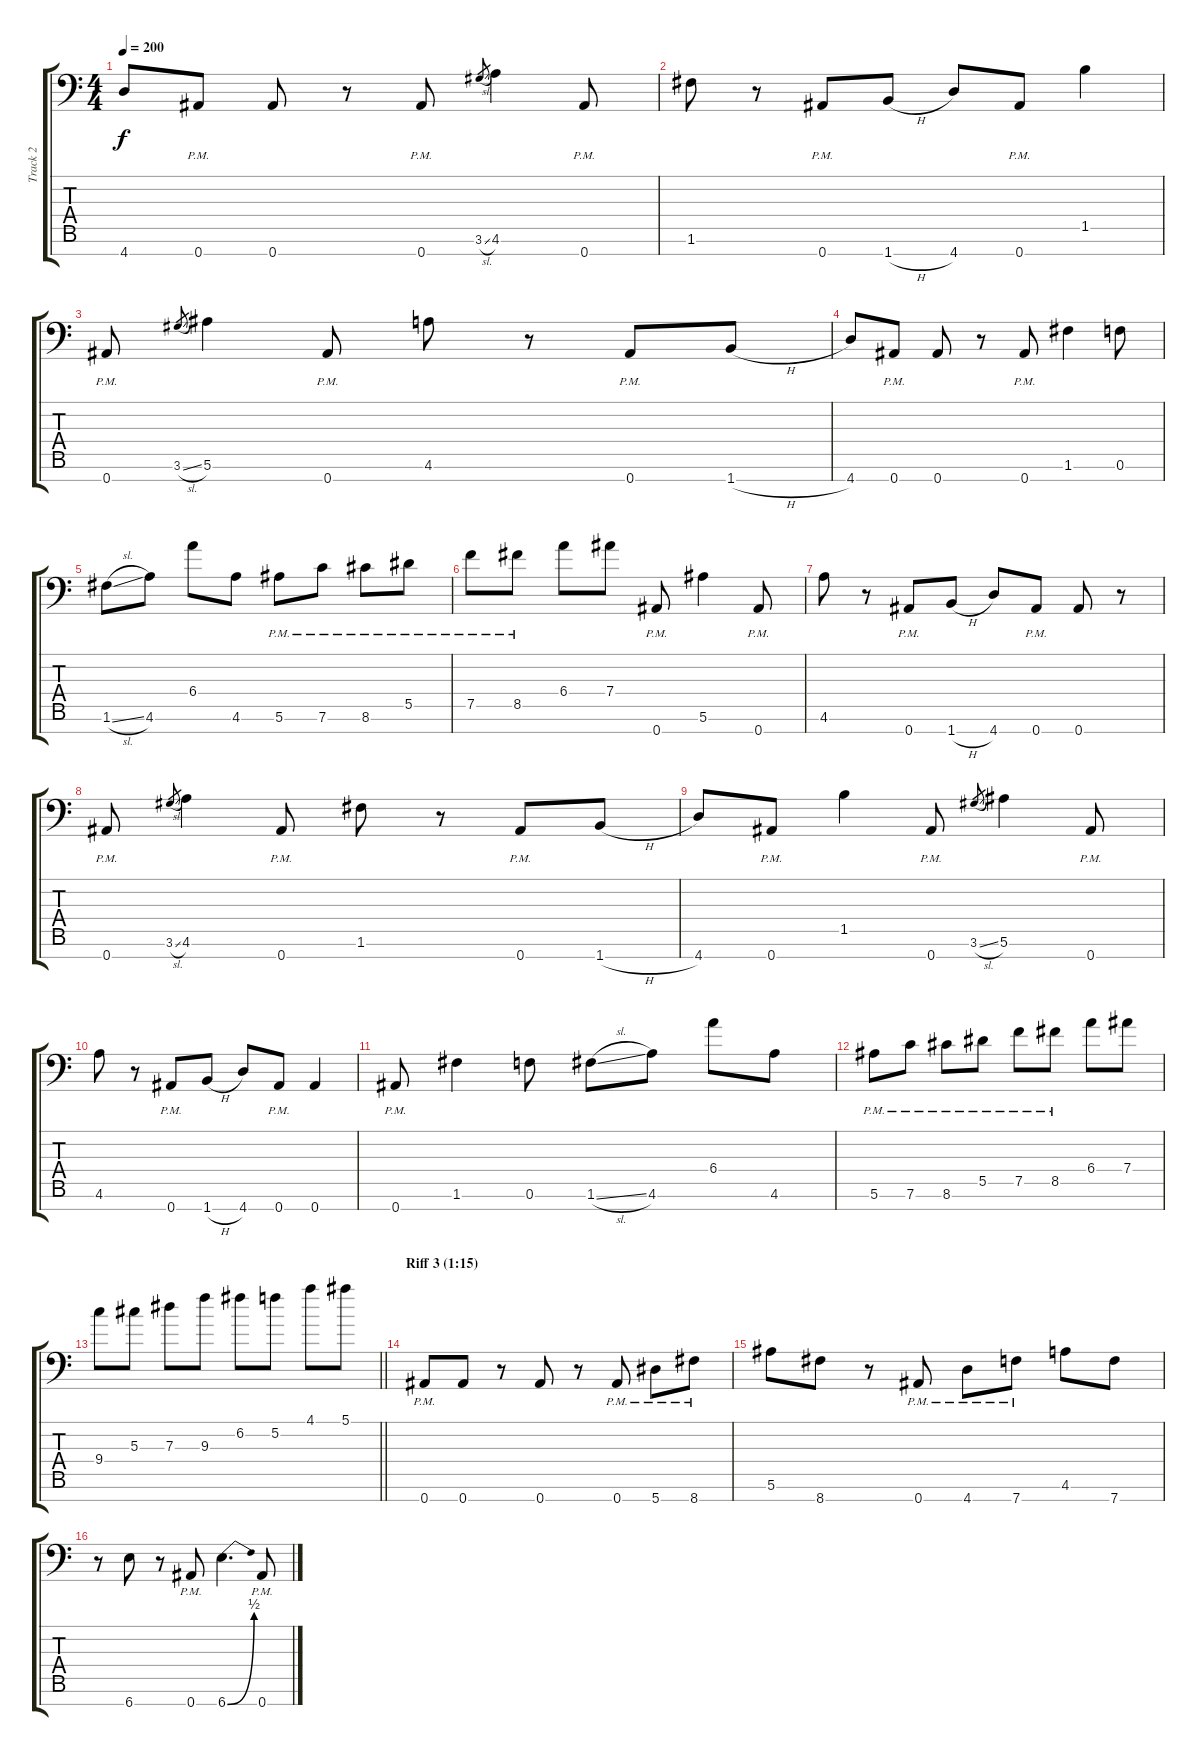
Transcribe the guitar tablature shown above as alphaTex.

\track ("Track 2" "Track 2") {instrument distortionguitar}
\staff {score tabs}
\tuning (F4 C4 Ab3 Eb3 Bb2 F2 Bb1) {hide}
\ts (4 4)
\tempo 200
\clef f4
\ks c
4.7.8{dy f} 0.7{pm}.8 0.7.8 r.8 0.7{pm}.8 3.6{sl}.8{gr} 4.6.4 0.7{pm}.8 |
1.6.8 r.8 0.7{pm}.8 1.7{h}.8 4.7.8 0.7{pm}.8 1.5.4 |
0.7{pm}.8 3.6{sl}.8{gr} 5.6.4 0.7{pm}.8 4.6.8 r.8 0.7{pm}.8 1.7{h}.8 |
4.7.8 0.7{pm}.8 0.7.8 r.8 0.7{pm}.8 1.6.4 0.6.8 |
1.6{sl}.8 4.6.8 6.4.8 4.6.8 5.6{pm}.8 7.6{pm}.8 8.6{pm}.8 5.5{pm}.8 |
7.5{pm}.8 8.5{pm}.8 6.4.8 7.4.8 0.7{pm}.8 5.6.4 0.7{pm}.8 |
4.6.8 r.8 0.7{pm}.8 1.7{h}.8 4.7.8 0.7{pm}.8 0.7.8 r.8 |
0.7{pm}.8 3.6{sl}.8{gr} 4.6.4 0.7{pm}.8 1.6.8 r.8 0.7{pm}.8 1.7{h}.8 |
4.7.8 0.7{pm}.8 1.5.4 0.7{pm}.8 3.6{sl}.8{gr} 5.6.4 0.7{pm}.8 |
4.6.8 r.8 0.7{pm}.8 1.7{h}.8 4.7.8 0.7{pm}.8 0.7.4 |
0.7{pm}.8 1.6.4 0.6.8 1.6{sl}.8 4.6.8 6.4.8 4.6.8 |
5.6{pm}.8 7.6{pm}.8 8.6{pm}.8 5.5{pm}.8 7.5{pm}.8 8.5{pm}.8 6.4.8 7.4.8 |
\barLineRight lightlight
9.4.8 5.3.8 7.3.8 9.3.8 6.2.8 5.2.8 4.1.8 5.1.8 |
\section ("" "Riff 3 (1:15)")
0.7{pm}.8 0.7.8 r.8 0.7.8 r.8 0.7{pm}.8 5.7{pm}.8 8.7{pm}.8 |
5.6.8 8.7.8 r.8 0.7{pm}.8 4.7{pm}.8 7.7{pm}.8 4.6.8 7.7.8 |
r.8 6.7.8 r.8 0.7{pm}.8 6.7{be (bend 0 0 60 2)}.4{d} 0.7{pm}.8
